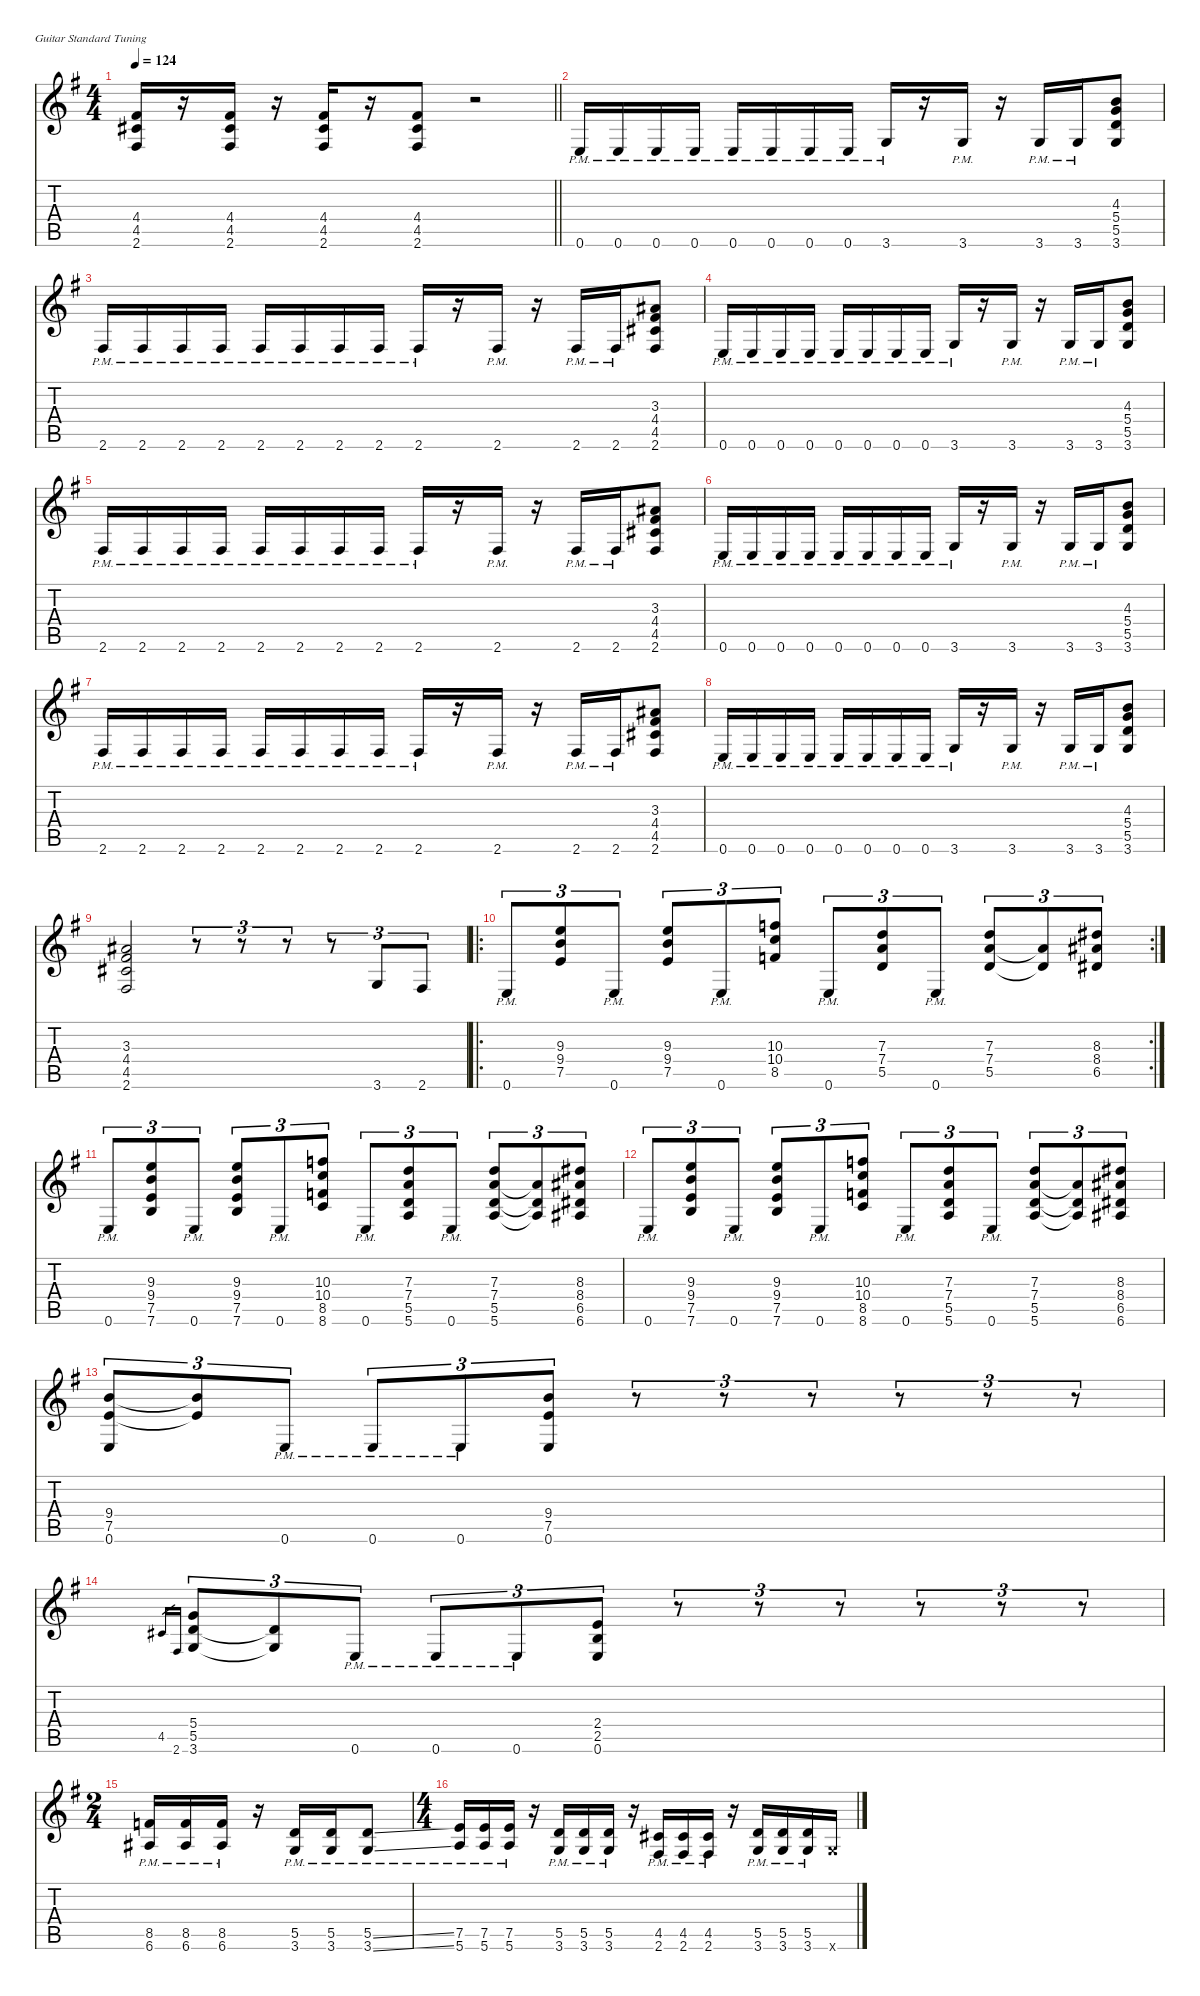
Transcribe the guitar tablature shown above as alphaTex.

\defaultSystemsLayout 4
\hideDynamics
\bracketExtendMode nobrackets
\singleTrackTrackNamePolicy hidden
\multiTrackTrackNamePolicy hidden
\otherSystemsTrackNameOrientation horizontal
\track ("Dist Gtr 1" "dist.guit.") {mute instrument distortionguitar}
\staff {score tabs}
\tuning (E4 B3 G3 D3 A2 E2)
\ts (4 4)
\tempo 124
\clef g2
\barLineRight lightlight
\ks g
(4.4{acc #} 4.5{acc #} 2.6{acc #}).16{dy f beam Up} r.16{beam Up} (4.4{acc #} 4.5{acc #} 2.6{acc #}).16{beam Up} r.16{beam Up} (4.4{acc #} 4.5{acc #} 2.6{acc #}).16{beam Up} r.16{beam Up} (4.4{acc #} 4.5{acc #} 2.6{acc #}).8{beam Up} r.2{beam Up} |
0.6{pm acc forcenatural}.16{beam Up} 0.6{pm acc forcenatural}.16{beam Up} 0.6{pm acc forcenatural}.16{beam Up} 0.6{pm acc forcenatural}.16{beam Up} 0.6{pm acc forcenatural}.16{beam Up} 0.6{pm acc forcenatural}.16{beam Up} 0.6{pm acc forcenatural}.16{beam Up} 0.6{pm acc forcenatural}.16{beam Up} 3.6{pm acc forcenatural}.16{beam Up} r.16{beam Up} 3.6{pm acc forcenatural}.16{beam Up} r.16{beam Up} 3.6{pm acc forcenatural}.16{beam Up} 3.6{pm acc forcenatural}.16{beam Up} (4.3{acc forcenatural} 5.4{acc forcenatural} 5.5{acc forcenatural} 3.6{acc forcenatural}).8{beam Up} |
2.6{pm acc #}.16{beam Up} 2.6{pm acc #}.16{beam Up} 2.6{pm acc #}.16{beam Up} 2.6{pm acc #}.16{beam Up} 2.6{pm acc #}.16{beam Up} 2.6{pm acc #}.16{beam Up} 2.6{pm acc #}.16{beam Up} 2.6{pm acc #}.16{beam Up} 2.6{pm acc #}.16{beam Up} r.16{beam Up} 2.6{pm acc #}.16{beam Up} r.16{beam Up} 2.6{pm acc #}.16{beam Up} 2.6{pm acc #}.16{beam Up} (3.3{acc #} 4.4{acc #} 4.5{acc #} 2.6{acc #}).8{beam Up} |
0.6{pm acc forcenatural}.16{beam Up} 0.6{pm acc forcenatural}.16{beam Up} 0.6{pm acc forcenatural}.16{beam Up} 0.6{pm acc forcenatural}.16{beam Up} 0.6{pm acc forcenatural}.16{beam Up} 0.6{pm acc forcenatural}.16{beam Up} 0.6{pm acc forcenatural}.16{beam Up} 0.6{pm acc forcenatural}.16{beam Up} 3.6{pm acc forcenatural}.16{beam Up} r.16{beam Up} 3.6{pm acc forcenatural}.16{beam Up} r.16{beam Up} 3.6{pm acc forcenatural}.16{beam Up} 3.6{pm acc forcenatural}.16{beam Up} (4.3{acc forcenatural} 5.4{acc forcenatural} 5.5{acc forcenatural} 3.6{acc forcenatural}).8{beam Up} |
2.6{pm acc #}.16{beam Up} 2.6{pm acc #}.16{beam Up} 2.6{pm acc #}.16{beam Up} 2.6{pm acc #}.16{beam Up} 2.6{pm acc #}.16{beam Up} 2.6{pm acc #}.16{beam Up} 2.6{pm acc #}.16{beam Up} 2.6{pm acc #}.16{beam Up} 2.6{pm acc #}.16{beam Up} r.16{beam Up} 2.6{pm acc #}.16{beam Up} r.16{beam Up} 2.6{pm acc #}.16{beam Up} 2.6{pm acc #}.16{beam Up} (3.3{acc #} 4.4{acc #} 4.5{acc #} 2.6{acc #}).8{beam Up} |
0.6{pm acc forcenatural}.16{beam Up} 0.6{pm acc forcenatural}.16{beam Up} 0.6{pm acc forcenatural}.16{beam Up} 0.6{pm acc forcenatural}.16{beam Up} 0.6{pm acc forcenatural}.16{beam Up} 0.6{pm acc forcenatural}.16{beam Up} 0.6{pm acc forcenatural}.16{beam Up} 0.6{pm acc forcenatural}.16{beam Up} 3.6{pm acc forcenatural}.16{beam Up} r.16{beam Up} 3.6{pm acc forcenatural}.16{beam Up} r.16{beam Up} 3.6{pm acc forcenatural}.16{beam Up} 3.6{pm acc forcenatural}.16{beam Up} (4.3{acc forcenatural} 5.4{acc forcenatural} 5.5{acc forcenatural} 3.6{acc forcenatural}).8{beam Up} |
2.6{pm acc #}.16{beam Up} 2.6{pm acc #}.16{beam Up} 2.6{pm acc #}.16{beam Up} 2.6{pm acc #}.16{beam Up} 2.6{pm acc #}.16{beam Up} 2.6{pm acc #}.16{beam Up} 2.6{pm acc #}.16{beam Up} 2.6{pm acc #}.16{beam Up} 2.6{pm acc #}.16{beam Up} r.16{beam Up} 2.6{pm acc #}.16{beam Up} r.16{beam Up} 2.6{pm acc #}.16{beam Up} 2.6{pm acc #}.16{beam Up} (3.3{acc #} 4.4{acc #} 4.5{acc #} 2.6{acc #}).8{beam Up} |
0.6{pm acc forcenatural}.16{beam Up} 0.6{pm acc forcenatural}.16{beam Up} 0.6{pm acc forcenatural}.16{beam Up} 0.6{pm acc forcenatural}.16{beam Up} 0.6{pm acc forcenatural}.16{beam Up} 0.6{pm acc forcenatural}.16{beam Up} 0.6{pm acc forcenatural}.16{beam Up} 0.6{pm acc forcenatural}.16{beam Up} 3.6{pm acc forcenatural}.16{beam Up} r.16{beam Up} 3.6{pm acc forcenatural}.16{beam Up} r.16{beam Up} 3.6{pm acc forcenatural}.16{beam Up} 3.6{pm acc forcenatural}.16{beam Up} (4.3{acc forcenatural} 5.4{acc forcenatural} 5.5{acc forcenatural} 3.6{acc forcenatural}).8{beam Up} |
(3.3{acc #} 4.4{acc #} 4.5{acc #} 2.6{acc #}).2{beam Up} r.8{tu (3 2) beam Up} r.8{tu (3 2) beam Up} r.8{tu (3 2) beam Up} r.8{tu (3 2) beam Up} 3.6{acc forcenatural}.8{tu (3 2) beam Up} 2.6{acc #}.8{tu (3 2) beam Up} |
\ro
\rc 2
0.6{pm acc forcenatural}.8{tu (3 2) beam Up} (9.3{acc forcenatural} 9.4{acc forcenatural} 7.5{acc forcenatural}).8{tu (3 2) beam Up} 0.6{pm acc forcenatural}.8{tu (3 2) beam Up} (9.3{acc forcenatural} 9.4{acc forcenatural} 7.5{acc forcenatural}).8{tu (3 2) beam Up} 0.6{pm acc forcenatural}.8{tu (3 2) beam Up} (10.3{acc forcenatural} 10.4{acc forcenatural} 8.5{acc forcenatural}).8{tu (3 2) beam Up} 0.6{pm acc forcenatural}.8{tu (3 2) beam Up} (7.3{acc forcenatural} 7.4{acc forcenatural} 5.5{acc forcenatural}).8{tu (3 2) beam Up} 0.6{pm acc forcenatural}.8{tu (3 2) beam Up} (7.3{acc forcenatural} 7.4{acc forcenatural} 5.5{acc forcenatural}).8{tu (3 2) beam Up} (7.4{t acc forcenatural} 5.5{t acc forcenatural}).8{tu (3 2) beam Up} (8.3{acc #} 8.4{acc #} 6.5{acc #}).8{tu (3 2) beam Up} |
0.6{pm acc forcenatural}.8{tu (3 2) beam Up} (9.3{acc forcenatural} 9.4{acc forcenatural} 7.5{acc forcenatural} 7.6{acc forcenatural}).8{tu (3 2) beam Up} 0.6{pm acc forcenatural}.8{tu (3 2) beam Up} (9.3{acc forcenatural} 9.4{acc forcenatural} 7.5{acc forcenatural} 7.6{acc forcenatural}).8{tu (3 2) beam Up} 0.6{pm acc forcenatural}.8{tu (3 2) beam Up} (10.3{acc forcenatural} 10.4{acc forcenatural} 8.5{acc forcenatural} 8.6{acc forcenatural}).8{tu (3 2) beam Up} 0.6{pm acc forcenatural}.8{tu (3 2) beam Up} (7.3{acc forcenatural} 7.4{acc forcenatural} 5.5{acc forcenatural} 5.6{acc forcenatural}).8{tu (3 2) beam Up} 0.6{pm acc forcenatural}.8{tu (3 2) beam Up} (7.3{acc forcenatural} 7.4{acc forcenatural} 5.5{acc forcenatural} 5.6{acc forcenatural}).8{tu (3 2) beam Up} (7.4{t acc forcenatural} 5.5{t acc forcenatural} 5.6{t acc forcenatural}).8{tu (3 2) beam Up} (8.3{acc #} 8.4{acc #} 6.5{acc #} 6.6{acc #}).8{tu (3 2) beam Up} |
0.6{pm acc forcenatural}.8{tu (3 2) beam Up} (9.3{acc forcenatural} 9.4{acc forcenatural} 7.5{acc forcenatural} 7.6{acc forcenatural}).8{tu (3 2) beam Up} 0.6{pm acc forcenatural}.8{tu (3 2) beam Up} (9.3{acc forcenatural} 9.4{acc forcenatural} 7.5{acc forcenatural} 7.6{acc forcenatural}).8{tu (3 2) beam Up} 0.6{pm acc forcenatural}.8{tu (3 2) beam Up} (10.3{acc forcenatural} 10.4{acc forcenatural} 8.5{acc forcenatural} 8.6{acc forcenatural}).8{tu (3 2) beam Up} 0.6{pm acc forcenatural}.8{tu (3 2) beam Up} (7.3{acc forcenatural} 7.4{acc forcenatural} 5.5{acc forcenatural} 5.6{acc forcenatural}).8{tu (3 2) beam Up} 0.6{pm acc forcenatural}.8{tu (3 2) beam Up} (7.3{acc forcenatural} 7.4{acc forcenatural} 5.5{acc forcenatural} 5.6{acc forcenatural}).8{tu (3 2) beam Up} (7.4{t acc forcenatural} 5.5{t acc forcenatural} 5.6{t acc forcenatural}).8{tu (3 2) beam Up} (8.3{acc #} 8.4{acc #} 6.5{acc #} 6.6{acc #}).8{tu (3 2) beam Up} |
(9.4{acc forcenatural} 7.5{acc forcenatural} 0.6{acc forcenatural}).8{tu (3 2) beam Up} (9.4{t acc forcenatural} 7.5{t acc forcenatural}).8{tu (3 2) beam Up} 0.6{pm acc forcenatural}.8{tu (3 2) beam Up} 0.6{pm acc forcenatural}.8{tu (3 2) beam Up} 0.6{pm acc forcenatural}.8{tu (3 2) beam Up} (9.4{acc forcenatural} 7.5{acc forcenatural} 0.6{acc forcenatural}).8{tu (3 2) beam Up} r.8{tu (3 2) beam Up} r.8{tu (3 2) beam Up} r.8{tu (3 2) beam Up} r.8{tu (3 2) beam Up} r.8{tu (3 2) beam Up} r.8{tu (3 2) beam Up} |
4.5{acc #}.16{gr dy mf beam Up} 2.6{acc #}.16{gr beam Up} (5.4{acc forcenatural} 5.5{acc forcenatural} 3.6{acc forcenatural}).8{tu (3 2) dy f beam Up} (5.5{t acc forcenatural} 3.6{t acc forcenatural}).8{tu (3 2) beam Up} 0.6{pm acc forcenatural}.8{tu (3 2) beam Up} 0.6{pm acc forcenatural}.8{tu (3 2) beam Up} 0.6{pm acc forcenatural}.8{tu (3 2) beam Up} (2.4{acc forcenatural} 2.5{acc forcenatural} 0.6{acc forcenatural}).8{tu (3 2) beam Up} r.8{tu (3 2) beam Up} r.8{tu (3 2) beam Up} r.8{tu (3 2) beam Up} r.8{tu (3 2) beam Up} r.8{tu (3 2) beam Up} r.8{tu (3 2) beam Up} |
\ts (2 4)
\beaming (8 2 2)
(8.5{pm acc forcenatural} 6.6{pm acc #}).16{beam Up} (8.5{pm acc forcenatural} 6.6{pm acc #}).16{beam Up} (8.5{pm acc forcenatural} 6.6{pm acc #}).16{beam Up} r.16{beam Up} (5.5{pm acc forcenatural} 3.6{pm acc forcenatural}).16{beam Up} (5.5{pm acc forcenatural} 3.6{pm acc forcenatural}).16{beam Up} (5.5{ss pm acc forcenatural} 3.6{ss pm acc forcenatural}).8{beam Up} |
\ts (4 4)
\beaming (8 2 2 2 2)
(7.5{pm acc forcenatural} 5.6{pm acc forcenatural}).16{beam Up} (7.5{pm acc forcenatural} 5.6{pm acc forcenatural}).16{beam Up} (7.5{pm acc forcenatural} 5.6{pm acc forcenatural}).16{beam Up} r.16{beam Up} (5.5{pm acc forcenatural} 3.6{pm acc forcenatural}).16{beam Up} (5.5{pm acc forcenatural} 3.6{pm acc forcenatural}).16{beam Up} (5.5{pm acc forcenatural} 3.6{pm acc forcenatural}).16{beam Up} r.16{beam Up} (4.5{pm acc #} 2.6{pm acc #}).16{beam Up} (4.5{pm acc #} 2.6{pm acc #}).16{beam Up} (4.5{pm acc #} 2.6{pm acc #}).16{beam Up} r.16{beam Up} (5.5{pm acc forcenatural} 3.6{pm acc forcenatural}).16{beam Up} (5.5{pm acc forcenatural} 3.6{pm acc forcenatural}).16{beam Up} (5.5{pm acc forcenatural} 3.6{pm acc forcenatural}).16{beam Up} 3.6{x acc forcenatural}.16{beam Up}
